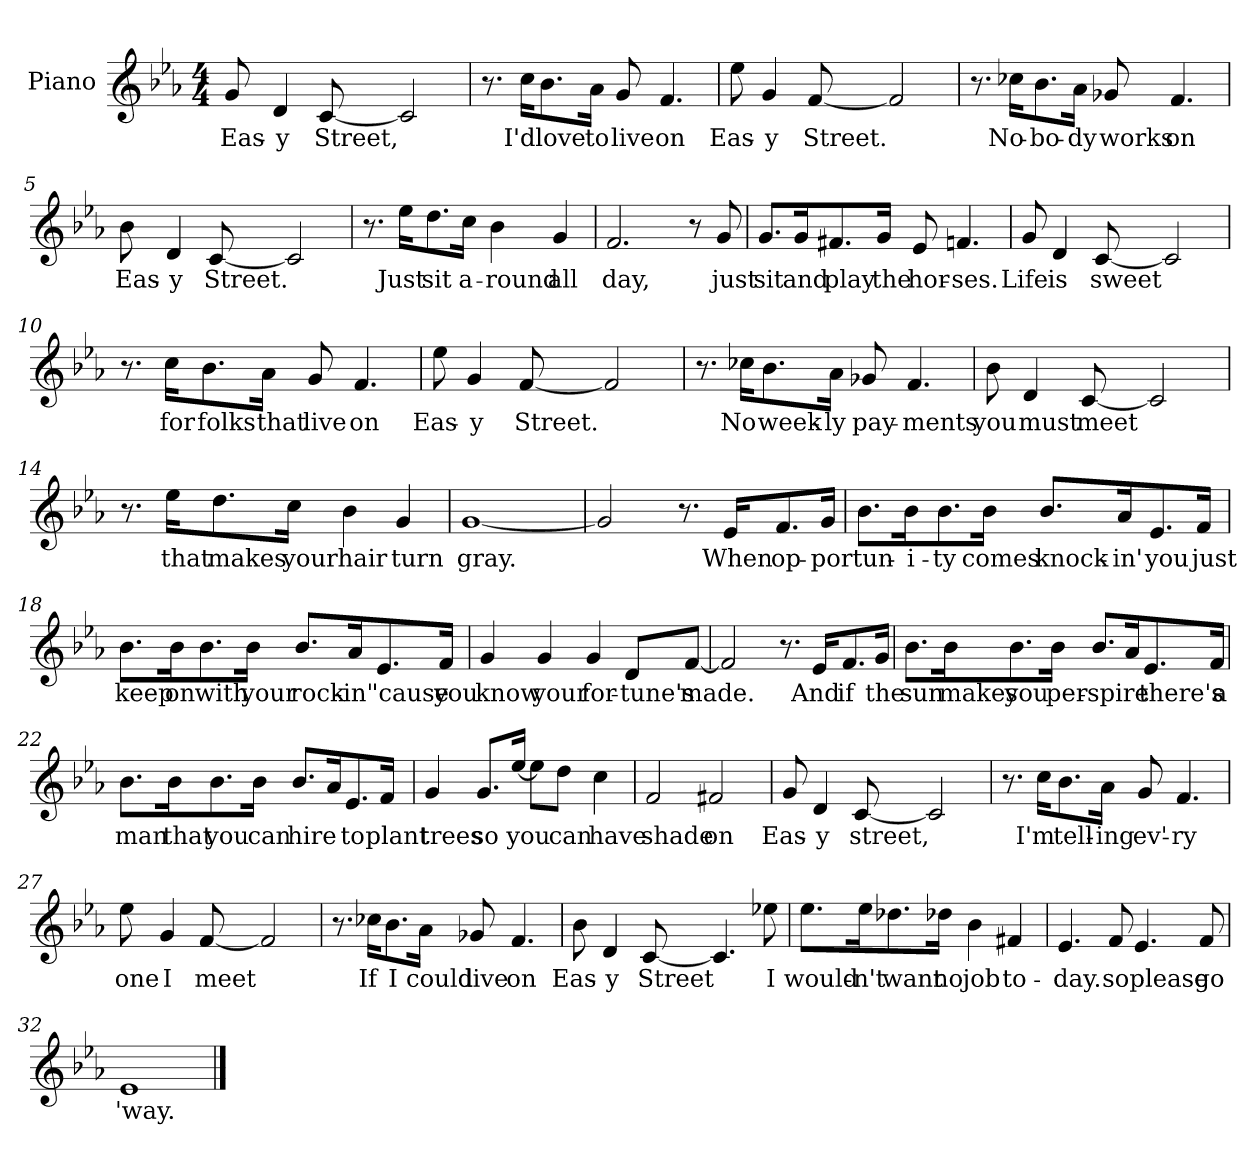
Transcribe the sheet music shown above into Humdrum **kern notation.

**kern	**text
*part1	*part1
*staff1	*staff1
*I"Piano	*
*I'Pno	*
*clefG2	*
*k[b-e-a-]	*
*E-:	*
*M4/4	*
=1	=1
8g/	Eas-
4d/	-y
[8c/	Street,
2c/]	.
=2	=2
8.r	.
16cc\KL	I'd
8.b-\	love
16a-\Jk	to
8g/	live
4.f/	on
=3	=3
8ee-\	Eas-
4g/	-y
[8f/	Street.
2f/]	.
!!LO:LB:g=z
=4	=4
8.r	.
16cc-X\KL	No-
8.b-\	-bo-
16a-\Jk	-dy
8g-X/	works
4.f/	on
=5	=5
8b-\	Eas-
4d/	-y
[8c/	Street.
2c/]	.
!!LO:LB:g=z
=6	=6
8.r	.
16ee-\KL	Just
8.dd\	sit
16cc\Jk	a-
4b-\	-round
4g/	all
=7	=7
2.f/	day,
8r	.
8g/	just
!!LO:LB:g=z
=8	=8
8.g/L	sit
16g/K	and
8.f#X/	play
16g/Jk	the
8e-/	hor-
4.fn/	-ses.
=9	=9
8g/	Life
4d/	is
[8c/	sweet
2c/]	.
!!LO:LB:g=z
=10	=10
8.r	.
16cc\KL	for
8.b-\	folks
16a-\Jk	that
8g/	live
4.f/	on
=11	=11
8ee-\	Eas-
4g/	-y
[8f/	Street.
2f/]	.
!!LO:LB:g=z
=12	=12
8.r	.
16cc-X\KL	No
8.b-\	week-
16a-\Jk	-ly
8g-X/	pay-
4.f/	-ments
=13	=13
8b-\	you
4d/	must
[8c/	meet
2c/]	.
!!LO:LB:g=z
=14	=14
8.r	.
16ee-\KL	that
8.dd\	makes
16cc\Jk	your
4b-\	hair
4g/	turn
=15	=15
[1g	gray.
=16	=16
2g/]	.
8.r	.
16e-/KL	When
8.f/	op-
16g/Jk	-por
!!LO:PB:g=z
=17	=17
8.b-\L	tun-
16b-\K	-i-
8.b-\	-ty
16b-\Jk	comes
8.b-/L	knock-
16a-/K	-in'
8.e-/	you
16f/Jk	just
!!LO:LB:g=z
=18	=18
8.b-\L	keep
16b-\K	on
8.b-\	with
16b-\Jk	your
8.b-/L	rock-
16a-/K	-in'
8.e-/	'cause
16f/Jk	you
!!LO:LB:g=z
=19	=19
4g/	know
4g/	your
4g/	for-
8d/L	-tune's
[8f/J	made.
=20	=20
2f/]	.
8.r	.
16e-/KL	And
8.f/	if
16g/Jk	the
!!LO:LB:g=z
=21	=21
8.b-\L	sun
16b-\K	makes
8.b-\	you
16b-\Jk	per-
8.b-/L	-spire
16a-/K	.
8.e-/	there's
16f/Jk	a
!!LO:LB:g=z
=22	=22
8.b-\L	man
16b-\K	that
8.b-\	you
16b-\Jk	can
8.b-/L	hire
16a-/K	.
8.e-/	to
16f/Jk	plant
=23	=23
4g/	trees
8.g/L	so
[16ee-/Jk	you
8ee-\L]	.
8dd\J	can
4cc\	have
!!LO:LB:g=z
=24	=24
2f/	shade
2f#X/	on
=25	=25
8g/	Eas-
4d/	-y
[8c/	street,
2c/]	.
=26	=26
8.r	.
16cc\KL	I'm
8.b-\	tell-
16a-\Jk	-ing
8g/	ev'-
4.f/	-ry
!!LO:LB:g=z
=27	=27
8ee-\	one
4g/	I
[8f/	meet
2f/]	.
=28	=28
8.r	.
16cc-X\KL	If
8.b-\	I
16a-\Jk	could
8g-X/	live
4.f/	on
=29	=29
8b-\	Eas-
4d/	-y
[8c/	Street
4.c/]	.
8ee-X\	I
!!LO:LB:g=z
=30	=30
8.ee-\L	would-
16ee-\K	-n't
8.dd-X\	want
16dd-X\Jk	no
4b-\	job
4f#X/	to-
=31	=31
4.e-/	-day.
8f/	so
4.e-/	please
8f/	go
=32	=32
1e-	'way.
==	==
*-	*-
